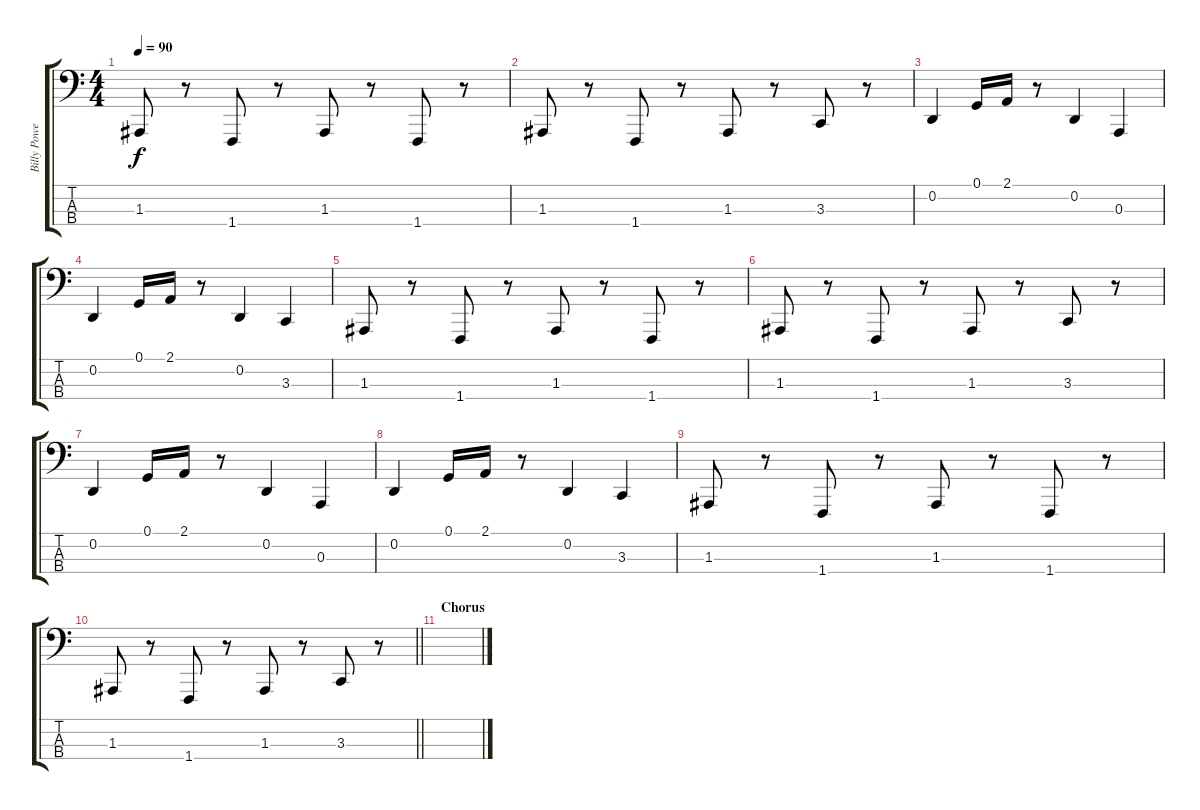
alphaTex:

\track ("Billy Powell (Piano - Left Hand)" "Billy Powe") {instrument acousticgrandpiano}
\staff {score tabs}
\tuning (G2 D2 A1 E1) {hide}
\ts (4 4)
\tempo 90
\clef f4
\ks c
1.3.8{dy f} r.8 1.4.8 r.8 1.3.8 r.8 1.4.8 r.8 |
1.3.8 r.8 1.4.8 r.8 1.3.8 r.8 3.3.8 r.8 |
0.2.4 0.1.16 2.1.16 r.8 0.2.4 0.3.4 |
0.2.4 0.1.16 2.1.16 r.8 0.2.4 3.3.4 |
1.3.8 r.8 1.4.8 r.8 1.3.8 r.8 1.4.8 r.8 |
1.3.8 r.8 1.4.8 r.8 1.3.8 r.8 3.3.8 r.8 |
0.2.4 0.1.16 2.1.16 r.8 0.2.4 0.3.4 |
0.2.4 0.1.16 2.1.16 r.8 0.2.4 3.3.4 |
1.3.8 r.8 1.4.8 r.8 1.3.8 r.8 1.4.8 r.8 |
\barLineRight lightlight
1.3.8 r.8 1.4.8 r.8 1.3.8 r.8 3.3.8 r.8 |
\section ("" "Chorus")
